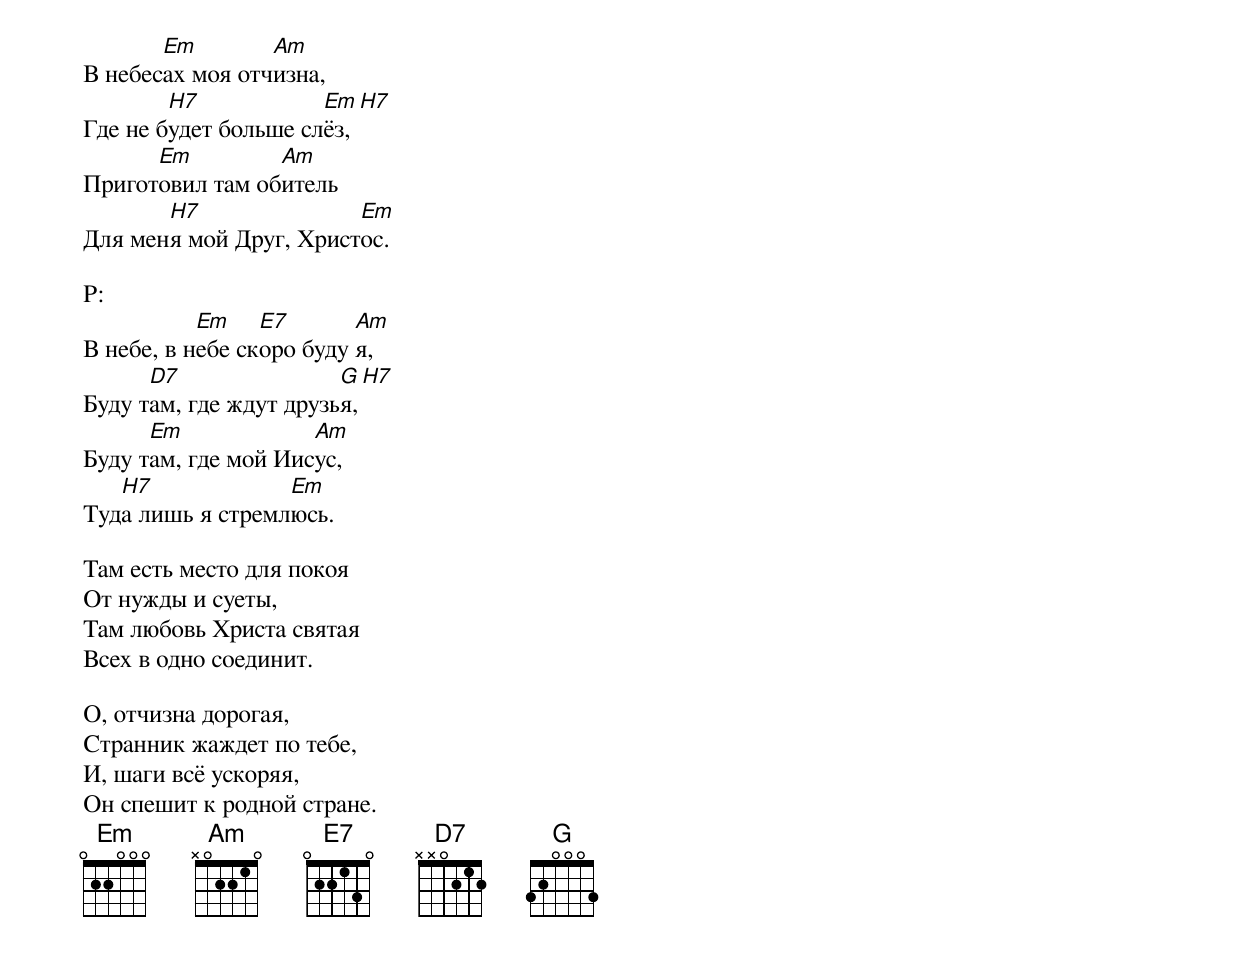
В небес[Em]ах моя отч[Am]изна,
Где не б[H7]удет больше сл[Em]ёз,[H7]
Пригот[Em]овил там об[Am]итель
Для мен[H7]я мой Друг, Христ[Em]ос.

P:
В небе, в н[Em]ебе ск[E7]оро буду [Am]я,
Буду т[D7]ам, где ждут друзь[G]я,[H7]
Буду т[Em]ам, где мой Иис[Am]ус,
Туд[H7]а лишь я стремл[Em]юсь.

Там есть место для покоя
От нужды и суеты,
Там любовь Христа святая
Всех в одно соединит.

О, отчизна дорогая,
Странник жаждет по тебе,
И, шаги всё ускоряя,
Он спешит к родной стране.
